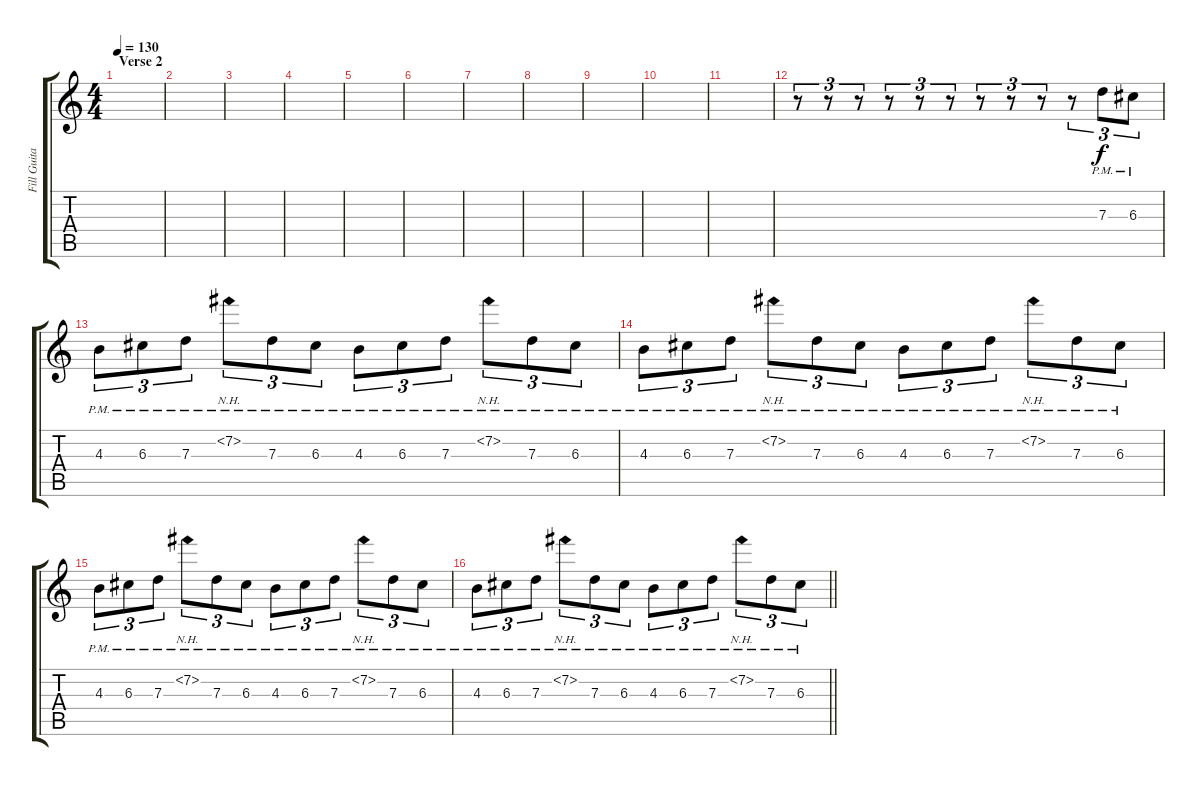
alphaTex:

\track ("Fill Guitar" "Fill Guita") {instrument distortionguitar}
\staff {score tabs}
\tuning (E4 B3 G3 D3 A2 E2) {hide}
\ts (4 4)
\section ("" "Verse 2")
\tempo 130
\clef g2
\ks c
|
|
|
|
|
|
|
|
|
|
|
r.8{tu (3 2)} r.8{tu (3 2)} r.8{tu (3 2)} r.8{tu (3 2)} r.8{tu (3 2)} r.8{tu (3 2)} r.8{tu (3 2)} r.8{tu (3 2)} r.8{tu (3 2)} r.8{tu (3 2)} 7.3{pm}.8{tu (3 2)} 6.3{pm}.8{tu (3 2)} |
4.3{pm}.8{tu (3 2)} 6.3{pm}.8{tu (3 2)} 7.3{pm}.8{tu (3 2)} 7.2{nh pm}.8{tu (3 2)} 7.3{pm}.8{tu (3 2)} 6.3{pm}.8{tu (3 2)} 4.3{pm}.8{tu (3 2)} 6.3{pm}.8{tu (3 2)} 7.3{pm}.8{tu (3 2)} 7.2{nh pm}.8{tu (3 2)} 7.3{pm}.8{tu (3 2)} 6.3{pm}.8{tu (3 2)} |
4.3{pm}.8{tu (3 2)} 6.3{pm}.8{tu (3 2)} 7.3{pm}.8{tu (3 2)} 7.2{nh pm}.8{tu (3 2)} 7.3{pm}.8{tu (3 2)} 6.3{pm}.8{tu (3 2)} 4.3{pm}.8{tu (3 2)} 6.3{pm}.8{tu (3 2)} 7.3{pm}.8{tu (3 2)} 7.2{nh pm}.8{tu (3 2)} 7.3{pm}.8{tu (3 2)} 6.3{pm}.8{tu (3 2)} |
4.3{pm}.8{tu (3 2)} 6.3{pm}.8{tu (3 2)} 7.3{pm}.8{tu (3 2)} 7.2{nh pm}.8{tu (3 2)} 7.3{pm}.8{tu (3 2)} 6.3{pm}.8{tu (3 2)} 4.3{pm}.8{tu (3 2)} 6.3{pm}.8{tu (3 2)} 7.3{pm}.8{tu (3 2)} 7.2{nh pm}.8{tu (3 2)} 7.3{pm}.8{tu (3 2)} 6.3{pm}.8{tu (3 2)} |
\barLineRight lightlight
4.3{pm}.8{tu (3 2)} 6.3{pm}.8{tu (3 2)} 7.3{pm}.8{tu (3 2)} 7.2{nh pm}.8{tu (3 2)} 7.3{pm}.8{tu (3 2)} 6.3{pm}.8{tu (3 2)} 4.3{pm}.8{tu (3 2)} 6.3{pm}.8{tu (3 2)} 7.3{pm}.8{tu (3 2)} 7.2{nh pm}.8{tu (3 2)} 7.3{pm}.8{tu (3 2)} 6.3{pm}.8{tu (3 2)}
